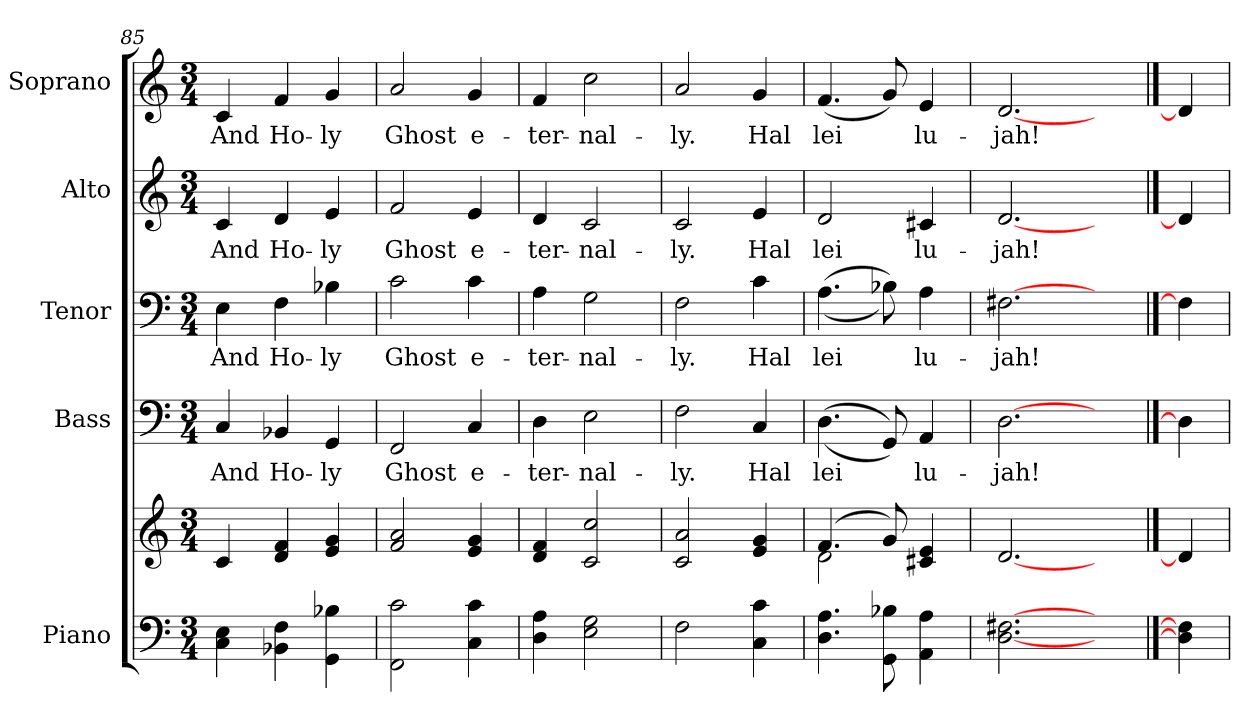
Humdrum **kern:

**kern	**kern	**kern	**text	**kern	**text	**kern	**text	**kern	**text
*part5	*part5	*part4	*part4	*part3	*part3	*part2	*part2	*part1	*part1
*staff6	*staff5	*staff4	*staff4	*staff3	*staff3	*staff2	*staff2	*staff1	*staff1
*I"Piano	*	*I"Bass	*	*I"Tenor	*	*I"Alto	*	*I"Soprano	*
*I'Pno.	*	*I'B.	*	*I'T.	*	*I'A.	*	*I'S.	*
!!LO:PB:g=z
*clefF4	*clefG2	*clefF4	*	*clefF4	*	*clefG2	*	*clefG2	*
*k[]	*k[]	*k[]	*	*k[]	*	*k[]	*	*k[]	*
*C:	*C:	*C:	*	*C:	*	*C:	*	*C:	*
*M3/4	*M3/4	*M3/4	*	*M3/4	*	*M3/4	*	*M3/4	*
=85	=85	=85	=85	=85	=85	=85	=85	=85	=85
!	!	!	!LO:LY:b:color=#000000	!	!	!	!	!	!
!	!	!	!	!	!LO:LY:b:color=#000000	!	!	!	!
!	!	!	!	!	!	!	!LO:LY:b:color=#000000	!	!
!	!	!	!	!	!	!	!	!	!LO:LY:b:color=#000000
4Ci\ 4Ei	4ci/	4Ci/	And	4Ei\	And	4ci/	And	4ci/	And
!	!	!	!LO:LY:b:color=#000000	!	!	!	!	!	!
!	!	!	!	!	!LO:LY:b:color=#000000	!	!	!	!
!	!	!	!	!	!	!	!LO:LY:b:color=#000000	!	!
!	!	!	!	!	!	!	!	!	!LO:LY:b:color=#000000
4BB-Xi\ 4Fi	4di/ 4fi	4BB-Xi/	Ho-	4Fi\	Ho-	4di/	Ho-	4fi/	Ho-
!	!	!	!LO:LY:b:color=#000000	!	!	!	!	!	!
!	!	!	!	!	!LO:LY:b:color=#000000	!	!	!	!
!	!	!	!	!	!	!	!LO:LY:b:color=#000000	!	!
!	!	!	!	!	!	!	!	!	!LO:LY:b:color=#000000
4GGi\ 4B-Xi	4ei/ 4gi	4GGi/	-ly	4B-Xi\	-ly	4ei/	-ly	4gi/	-ly
=86	=86	=86	=86	=86	=86	=86	=86	=86	=86
!	!	!	!LO:LY:b:color=#000000	!	!	!	!	!	!
!	!	!	!	!	!LO:LY:b:color=#000000	!	!	!	!
!	!	!	!	!	!	!	!LO:LY:b:color=#000000	!	!
!	!	!	!	!	!	!	!	!	!LO:LY:b:color=#000000
2FFi\ 2ci	2fi/ 2ai	2FFi/	Ghost	2ci\	Ghost	2fi/	Ghost	2ai/	Ghost
!	!	!	!LO:LY:b:color=#000000	!	!	!	!	!	!
!	!	!	!	!	!LO:LY:b:color=#000000	!	!	!	!
!	!	!	!	!	!	!	!LO:LY:b:color=#000000	!	!
!	!	!	!	!	!	!	!	!	!LO:LY:b:color=#000000
4Ci\ 4ci	4ei/ 4gi	4Ci/	e-	4ci\	e-	4ei/	e-	4gi/	e-
=87	=87	=87	=87	=87	=87	=87	=87	=87	=87
!	!	!	!LO:LY:b:color=#000000	!	!	!	!	!	!
!	!	!	!	!	!LO:LY:b:color=#000000	!	!	!	!
!	!	!	!	!	!	!	!LO:LY:b:color=#000000	!	!
!	!	!	!	!	!	!	!	!	!LO:LY:b:color=#000000
4Di\ 4Ai	4di/ 4fi	4Di\	-ter-	4Ai\	-ter-	4di/	-ter-	4fi/	-ter-
!	!	!	!LO:LY:b:color=#000000	!	!	!	!	!	!
!	!	!	!	!	!LO:LY:b:color=#000000	!	!	!	!
!	!	!	!	!	!	!	!LO:LY:b:color=#000000	!	!
!	!	!	!	!	!	!	!	!	!LO:LY:b:color=#000000
2Ei\ 2Gi	2ci/ 2cci	2Ei\	-nal-	2Gi\	-nal-	2ci/	-nal-	2cci\	-nal-
!!LO:PB:g=z
=88	=88	=88	=88	=88	=88	=88	=88	=88	=88
!	!	!	!LO:LY:b:color=#000000	!	!	!	!	!	!
!	!	!	!	!	!LO:LY:b:color=#000000	!	!	!	!
!	!	!	!	!	!	!	!LO:LY:b:color=#000000	!	!
!	!	!	!	!	!	!	!	!	!LO:LY:b:color=#000000
2Fi\	2ci/ 2ai	2Fi\	-ly.	2Fi\	-ly.	2ci/	-ly.	2ai/	-ly.
!	!	!	!LO:LY:b:color=#000000	!	!	!	!	!	!
!	!	!	!	!	!LO:LY:b:color=#000000	!	!	!	!
!	!	!	!	!	!	!	!LO:LY:b:color=#000000	!	!
!	!	!	!	!	!	!	!	!	!LO:LY:b:color=#000000
4Ci\ 4ci	4ei/ 4gi	4Ci/	Hal	4ci\	Hal	4ei/	Hal	4gi/	Hal
=89	=89	=89	=89	=89	=89	=89	=89	=89	=89
*	*^	*	*	*	*	*	*	*	*
!	!	!	!	!LO:LY:b:color=#000000	!	!	!	!	!	!
!	!	!	!	!	!	!LO:LY:b:color=#000000	!	!	!	!
!	!	!	!	!	!	!	!	!LO:LY:b:color=#000000	!	!
!	!	!	!	!	!	!	!	!	!	!LO:LY:b:color=#000000
4.Di\ 4.Ai	(4.fi/	2di\	((4.Di\	lei	((4.Ai\	lei	2di/	lei	(4.fi/	lei
8GGi\ 8B-Xi	8gi/)	.	8GGi/))	.	8B-Xi\))	.	.	.	8gi/)	.
!	!	!	!	!LO:LY:b:color=#000000	!	!	!	!	!	!
!	!	!	!	!	!	!LO:LY:b:color=#000000	!	!	!	!
!	!	!	!	!	!	!	!	!LO:LY:b:color=#000000	!	!
!	!	!	!	!	!	!	!	!	!	!LO:LY:b:color=#000000
4AAi\ 4Ai	4c#Xi/ 4ei	4ryy	4AAi/	lu-	4Ai\	lu-	4c#Xi/	lu-	4ei/	lu-
*	*v	*v	*	*	*	*	*	*	*	*
=90	=90	=90	=90	=90	=90	=90	=90	=90	=90
*	*^	*	*	*	*	*	*	*	*
!	!	!	!	!LO:LY:b:color=#000000	!	!	!	!	!	!
*	*v	*v	*	*	*	*	*	*	*	*
*	*^	*	*	*	*	*	*	*	*
!	!	!	!	!	!	!LO:LY:b:color=#000000	!	!	!	!
*	*v	*v	*	*	*	*	*	*	*	*
*	*^	*	*	*	*	*	*	*	*
!	!	!	!	!	!	!	!	!LO:LY:b:color=#000000	!	!
*	*v	*v	*	*	*	*	*	*	*	*
*	*^	*	*	*	*	*	*	*	*
!	!	!	!	!	!	!	!	!	!	!LO:LY:b:color=#000000
*	*v	*v	*	*	*	*	*	*	*	*
[2.Di [2.F#Xi	[2.di	[2.Di	-jah!	[2.F#Xi	-jah!	[2.di	-jah!	[2.di	-jah!
4ryy	4ryy	4ryy	.	4ryy	.	4ryy	.	4ryy	.
==91	==91	==91	==91	==91	==91	==91	==91	==91	==91
4Di] 4F#i]	4di]	4Di]	.	4F#i]	.	4di]	.	4di]	.
=	=	=	=	=	=	=	=	=	=
*-	*-	*-	*-	*-	*-	*-	*-	*-	*-
